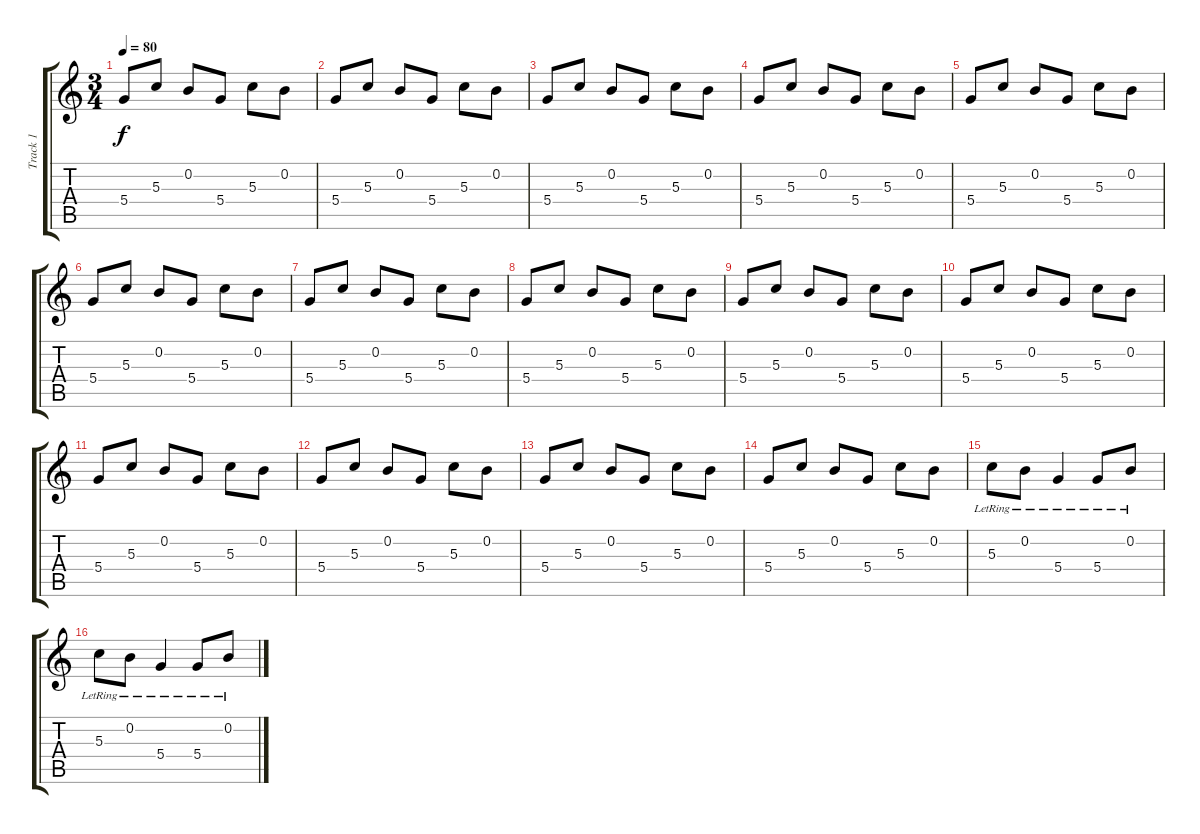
\track ("Track 1" "Track 1") {instrument electricguitarclean}
\staff {score tabs}
\tuning (E4 B3 G3 D3 A2 D2) {hide}
\ts (3 4)
\tempo 80
\clef g2
\ks c
5.4.8{dy f} 5.3.8 0.2.8 5.4.8 5.3.8 0.2.8 |
5.4.8 5.3.8 0.2.8 5.4.8 5.3.8 0.2.8 |
5.4.8 5.3.8 0.2.8 5.4.8 5.3.8 0.2.8 |
5.4.8 5.3.8 0.2.8 5.4.8 5.3.8 0.2.8 |
5.4.8 5.3.8 0.2.8 5.4.8 5.3.8 0.2.8 |
5.4.8 5.3.8 0.2.8 5.4.8 5.3.8 0.2.8 |
5.4.8 5.3.8 0.2.8 5.4.8 5.3.8 0.2.8 |
5.4.8 5.3.8 0.2.8 5.4.8 5.3.8 0.2.8 |
5.4.8 5.3.8 0.2.8 5.4.8 5.3.8 0.2.8 |
5.4.8 5.3.8 0.2.8 5.4.8 5.3.8 0.2.8 |
5.4.8 5.3.8 0.2.8 5.4.8 5.3.8 0.2.8 |
5.4.8 5.3.8 0.2.8 5.4.8 5.3.8 0.2.8 |
5.4.8 5.3.8 0.2.8 5.4.8 5.3.8 0.2.8 |
5.4.8 5.3.8 0.2.8 5.4.8 5.3.8 0.2.8 |
5.3{lr}.8{instrument electricguitarclean} 0.2{lr}.8 5.4{lr}.4 5.4{lr}.8 0.2{lr}.8 |
5.3{lr}.8 0.2{lr}.8 5.4{lr}.4 5.4{lr}.8 0.2{lr}.8
